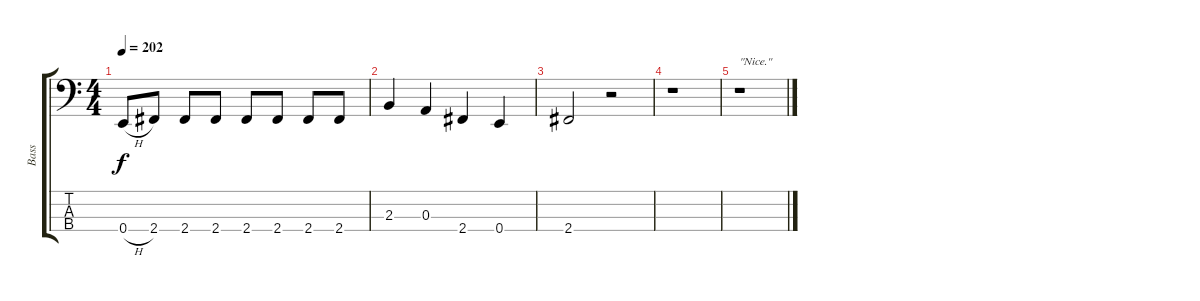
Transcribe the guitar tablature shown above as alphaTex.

\track ("Bass" "Bass") {instrument electricbassfinger}
\staff {score tabs}
\tuning (G2 D2 A1 E1) {hide}
\ts (4 4)
\tempo 202
\clef f4
\ks c
0.4{h}.8{dy f} 2.4.8 2.4.8 2.4.8 2.4.8 2.4.8 2.4.8 2.4.8 |
2.3.4 0.3.4 2.4.4 0.4.4 |
2.4.2 r.2 |
r.1 |
r.1{txt "\"Nice.\""}
